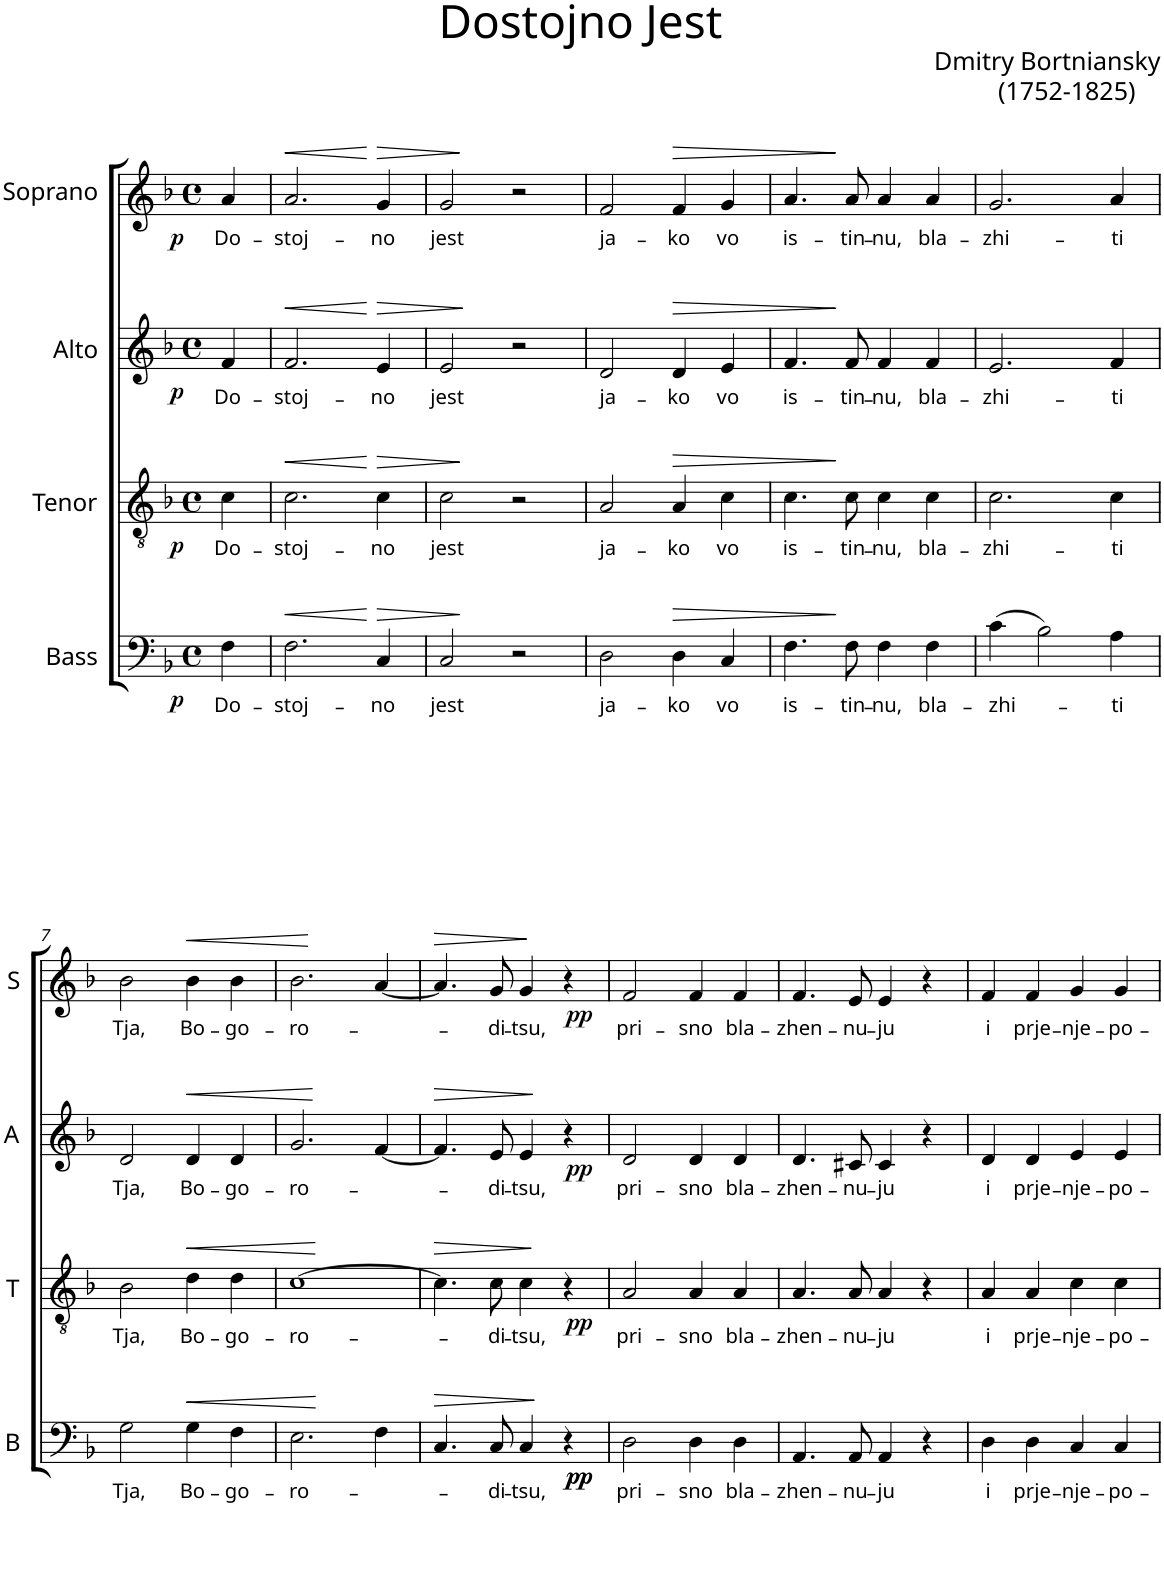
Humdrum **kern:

**kern	**text	**dynam	**kern	**text	**dynam	**kern	**text	**dynam	**kern	**text	**dynam
*part4	*part4	*part4	*part3	*part3	*part3	*part2	*part2	*part2	*part1	*part1	*part1
*staff4	*staff4	*staff4	*staff3	*staff3	*staff3	*staff2	*staff2	*staff2	*staff1	*staff1	*staff1
*I"Bass	*	*	*I"Tenor	*	*	*I"Alto	*	*	*I"Soprano	*	*
*I'B	*	*	*I'T	*	*	*I'A	*	*	*I'S	*	*
*clefF4	*	*	*clefGv2	*	*	*clefG2	*	*	*clefG2	*	*
*k[b-]	*	*	*k[b-]	*	*	*k[b-]	*	*	*k[b-]	*	*
*M4/4	*	*	*M4/4	*	*	*M4/4	*	*	*M4/4	*	*
*met(c)	*	*	*met(c)	*	*	*met(c)	*	*	*met(c)	*	*
=1	=1	=1	=1	=1	=1	=1	=1	=1	=1	=1	=1
!	!LO:LY:b	!LO:DY:b	!	!LO:LY:b	!LO:DY:b	!	!LO:LY:b	!LO:DY:b	!	!LO:LY:b	!LO:DY:b
4F\	Do-	p	4c\	Do-	p	4f/	Do-	p	4a/	Do-	p
=2	=2	=2	=2	=2	=2	=2	=2	=2	=2	=2	=2
!	!LO:LY:b	!LO:HP:b	!	!LO:LY:b	!LO:HP:b	!	!LO:LY:b	!LO:HP:b	!	!LO:LY:b	!LO:HP:b
2.F\	-stoj-	<	2.c\	-stoj-	<	2.f/	-stoj-	<	2.a/	-stoj-	<
!	!LO:LY:b	!LO:HP:n=1:b	!	!LO:LY:b	!LO:HP:n=1:b	!	!LO:LY:b	!LO:HP:n=1:b	!	!LO:LY:b	!LO:HP:n=1:b
4C/	-no	[ >	4c\	-no	[ >	4e/	-no	[ >	4g/	-no	[ >
=3	=3	=3	=3	=3	=3	=3	=3	=3	=3	=3	=3
!	!LO:LY:b	!	!	!LO:LY:b	!	!	!LO:LY:b	!	!	!LO:LY:b	!
2C/	jest	.	2c\	jest	.	2e/	jest	.	2g/	jest	.
2r	.	]	2r	.	]	2r	.	]	2r	.	]
=4	=4	=4	=4	=4	=4	=4	=4	=4	=4	=4	=4
!	!LO:LY:b	!	!	!LO:LY:b	!	!	!LO:LY:b	!	!	!LO:LY:b	!
2D\	ja-	.	2A/	ja-	.	2d/	ja-	.	2f/	ja-	.
!	!LO:LY:b	!LO:HP:b	!	!LO:LY:b	!LO:HP:b	!	!LO:LY:b	!LO:HP:b	!	!LO:LY:b	!LO:HP:b
4D\	-ko	>	4A/	-ko	>	4d/	-ko	>	4f/	-ko	>
!	!LO:LY:b	!	!	!LO:LY:b	!	!	!LO:LY:b	!	!	!LO:LY:b	!
4C/	vo	.	4c\	vo	.	4e/	vo	.	4g/	vo	.
=5	=5	=5	=5	=5	=5	=5	=5	=5	=5	=5	=5
!	!LO:LY:b	!	!	!LO:LY:b	!	!	!LO:LY:b	!	!	!LO:LY:b	!
4.F\	is-	.	4.c\	is-	.	4.f/	is-	.	4.a/	is-	.
!	!LO:LY:b	!	!	!LO:LY:b	!	!	!LO:LY:b	!	!	!LO:LY:b	!
8F\	-tin-	]	8c\	-tin-	]	8f/	-tin-	]	8a/	-tin-	]
!	!LO:LY:b	!	!	!LO:LY:b	!	!	!LO:LY:b	!	!	!LO:LY:b	!
4F\	-nu,	.	4c\	-nu,	.	4f/	-nu,	.	4a/	-nu,	.
!	!LO:LY:b	!	!	!LO:LY:b	!	!	!LO:LY:b	!	!	!LO:LY:b	!
4F\	bla-	.	4c\	bla-	.	4f/	bla-	.	4a/	bla-	.
=6	=6	=6	=6	=6	=6	=6	=6	=6	=6	=6	=6
!	!LO:LY:b	!	!	!LO:LY:b	!	!	!LO:LY:b	!	!	!LO:LY:b	!
(4c\	-zhi-	.	2.c\	-zhi-	.	2.e/	-zhi-	.	2.g/	-zhi-	.
2B-\)	.	.	.	.	.	.	.	.	.	.	.
!	!LO:LY:b	!	!	!LO:LY:b	!	!	!LO:LY:b	!	!	!LO:LY:b	!
4A\	-ti	.	4c\	-ti	.	4f/	-ti	.	4a/	-ti	.
!!LO:LB:g=z
=7	=7	=7	=7	=7	=7	=7	=7	=7	=7	=7	=7
!	!LO:LY:b	!	!	!LO:LY:b	!	!	!LO:LY:b	!	!	!LO:LY:b	!
2G\	Tja,	.	2B-\	Tja,	.	2d/	Tja,	.	2b-\	Tja,	.
!	!LO:LY:b	!LO:HP:b	!	!LO:LY:b	!LO:HP:b	!	!LO:LY:b	!LO:HP:b	!	!LO:LY:b	!LO:HP:b
4G\	Bo-	<	4d\	Bo-	<	4d/	Bo-	<	4b-\	Bo-	<
!	!LO:LY:b	!	!	!LO:LY:b	!	!	!LO:LY:b	!	!	!LO:LY:b	!
4F\	-go-	.	4d\	-go-	.	4d/	-go-	.	4b-\	-go-	.
=8	=8	=8	=8	=8	=8	=8	=8	=8	=8	=8	=8
!	!LO:LY:b	!	!	!LO:LY:b	!	!	!LO:LY:b	!	!	!LO:LY:b	!
2.E\	-ro-	.	[1c	-ro-	.	2.g/	-ro-	.	2.b-\	-ro-	.
4F\	.	[	.	.	.	[4f/	.	[	[4a/	.	[
.	.	.	.	.	[	.	.	.	.	.	.
=9	=9	=9	=9	=9	=9	=9	=9	=9	=9	=9	=9
!	!	!LO:HP:b	!	!	!LO:HP:b	!	!	!LO:HP:b	!	!	!LO:HP:b
4.C/	.	>	4.c\]	.	>	4.f/]	.	>	4.a/]	.	>
!	!LO:LY:b	!	!	!LO:LY:b	!	!	!LO:LY:b	!	!	!LO:LY:b	!
8C/	-di-	.	8c\	-di-	.	8e/	-di-	.	8g/	-di-	.
!	!LO:LY:b	!	!	!LO:LY:b	!	!	!LO:LY:b	!	!	!LO:LY:b	!
4C/	-tsu,	.	4c\	-tsu,	.	4e/	-tsu,	.	4g/	-tsu,	.
!	!	!LO:DY:n=1:b	!	!	!	!	!	!	!	!	!
!	!	!LO:DY:n=2:b	!	!	!LO:DY:n=1:b	!	!	!LO:DY:n=1:b	!	!	!LO:DY:n=1:b
4r	.	] pp pp	4r	.	] pp	4r	.	] pp	4r	.	] pp
=10	=10	=10	=10	=10	=10	=10	=10	=10	=10	=10	=10
!	!LO:LY:b	!	!	!LO:LY:b	!	!	!LO:LY:b	!	!	!LO:LY:b	!
2D\	pri-	.	2A/	pri-	.	2d/	pri-	.	2f/	pri-	.
!	!LO:LY:b	!	!	!LO:LY:b	!	!	!LO:LY:b	!	!	!LO:LY:b	!
4D\	-sno	.	4A/	-sno	.	4d/	-sno	.	4f/	-sno	.
!	!LO:LY:b	!	!	!LO:LY:b	!	!	!LO:LY:b	!	!	!LO:LY:b	!
4D\	bla-	.	4A/	bla-	.	4d/	bla-	.	4f/	bla-	.
=11	=11	=11	=11	=11	=11	=11	=11	=11	=11	=11	=11
!	!LO:LY:b	!	!	!LO:LY:b	!	!	!LO:LY:b	!	!	!LO:LY:b	!
4.AA/	-zhen-	.	4.A/	-zhen-	.	4.d/	-zhen-	.	4.f/	-zhen-	.
!	!LO:LY:b	!	!	!LO:LY:b	!	!	!LO:LY:b	!	!	!LO:LY:b	!
8AA/	-nu-	.	8A/	-nu-	.	8c#X/	-nu-	.	8e/	-nu-	.
!	!LO:LY:b	!	!	!LO:LY:b	!	!	!LO:LY:b	!	!	!LO:LY:b	!
4AA/	-ju	.	4A/	-ju	.	4c#/	-ju	.	4e/	-ju	.
4r	.	.	4r	.	.	4r	.	.	4r	.	.
=12	=12	=12	=12	=12	=12	=12	=12	=12	=12	=12	=12
!	!LO:LY:b	!	!	!LO:LY:b	!	!	!LO:LY:b	!	!	!LO:LY:b	!
4D\	i	.	4A/	i	.	4d/	i	.	4f/	i	.
!	!LO:LY:b	!	!	!LO:LY:b	!	!	!LO:LY:b	!	!	!LO:LY:b	!
4D\	prje-	.	4A/	prje-	.	4d/	prje-	.	4f/	prje-	.
!	!LO:LY:b	!	!	!LO:LY:b	!	!	!LO:LY:b	!	!	!LO:LY:b	!
4C/	-nje-	.	4c\	-nje-	.	4e/	-nje-	.	4g/	-nje-	.
!	!LO:LY:b	!	!	!LO:LY:b	!	!	!LO:LY:b	!	!	!LO:LY:b	!
4C/	-po-	.	4c\	-po-	.	4e/	-po-	.	4g/	-po-	.
=	=	=	=	=	=	=	=	=	=	=	=
*-	*-	*-	*-	*-	*-	*-	*-	*-	*-	*-	*-
